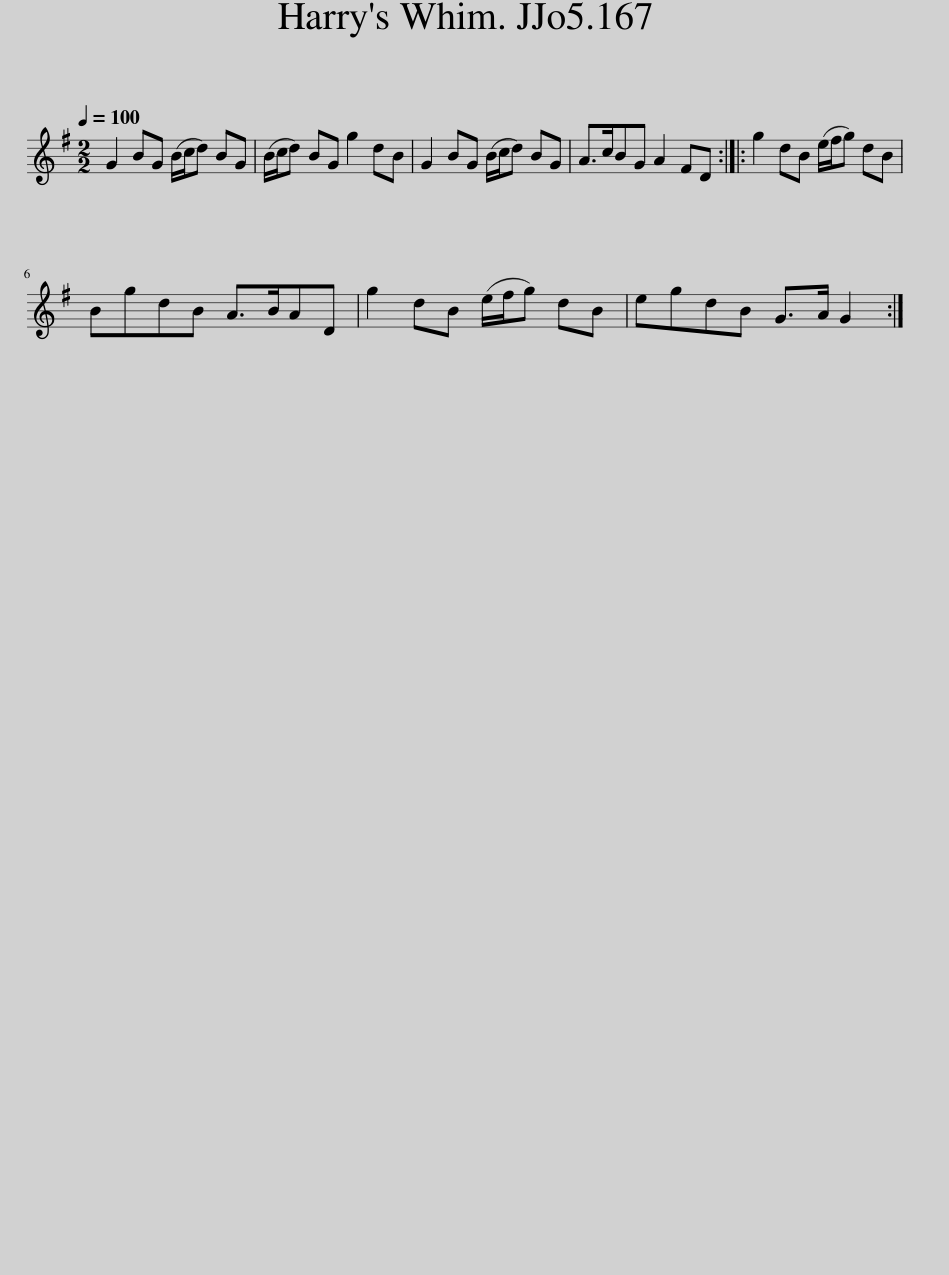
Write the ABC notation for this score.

X:1
L:1/8
Q:1/4=100
M:2/2
I:linebreak $
K:G
V:1 treble
V:1
 G2 BG (B/c/d) BG | (B/c/d) BG g2 dB | G2 BG (B/c/d) BG | A>cBG A2 FD :: g2 dB (e/f/g) dB |$ %5
 BgdB A>BAD | g2 dB (e/f/g) dB | egdB G>A G2 :| %8
